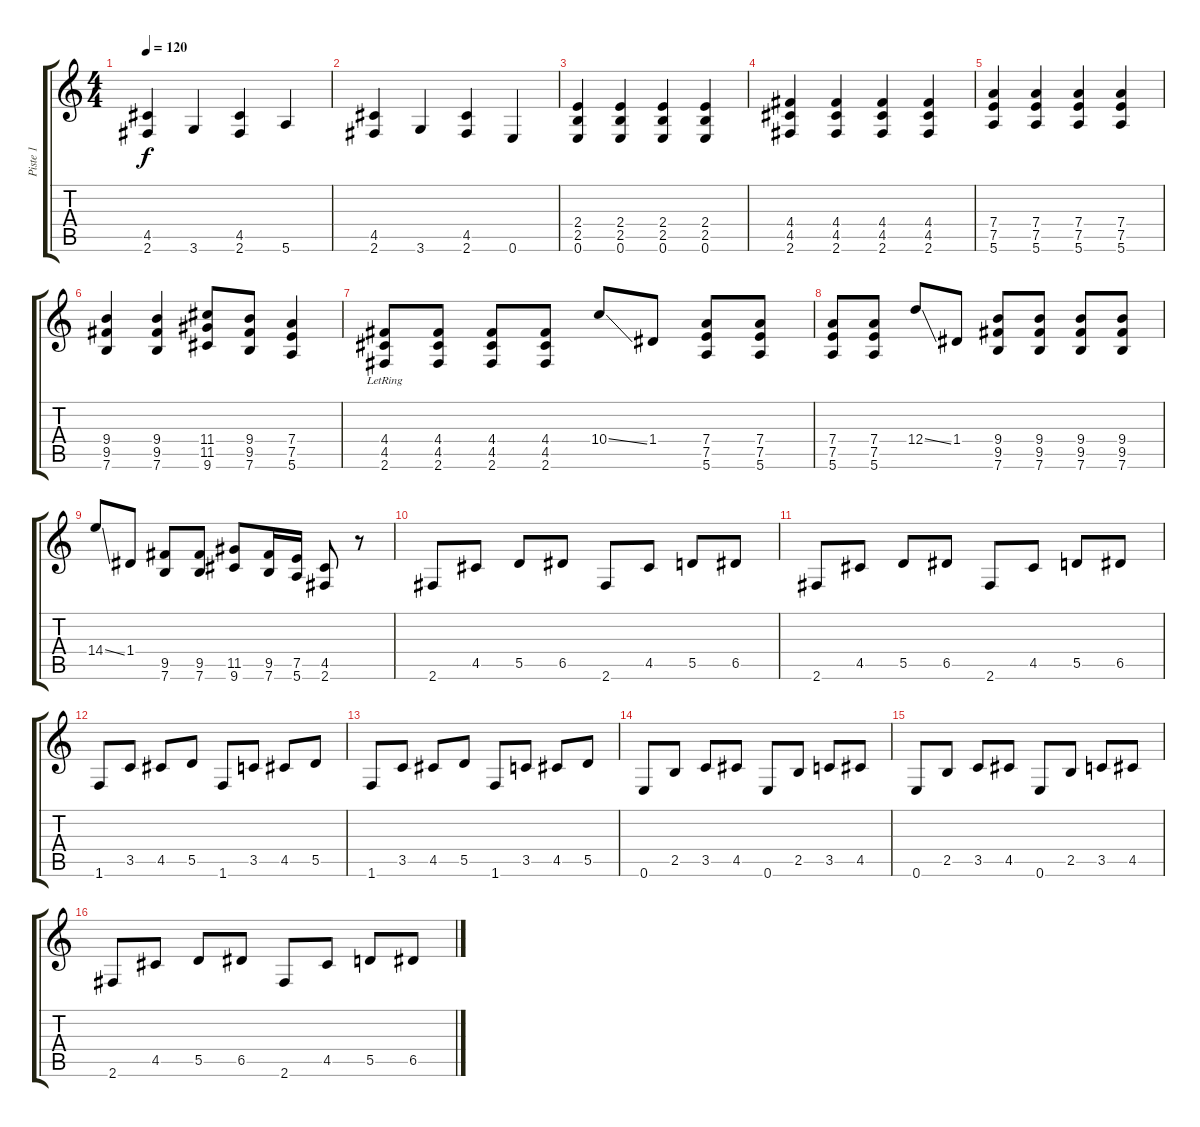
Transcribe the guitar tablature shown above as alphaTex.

\track ("Piste 1" "Piste 1") {instrument distortionguitar}
\staff {score tabs}
\tuning (E4 B3 G3 D3 A2 E2) {hide}
\ts (4 4)
\tempo 120
\clef g2
\ks c
(4.5 2.6).4{dy f instrument distortionguitar} 3.6.4 (4.5 2.6).4 5.6.4 |
(4.5 2.6).4 3.6.4 (4.5 2.6).4 0.6.4 |
(2.4 2.5 0.6).4 (2.4 2.5 0.6).4 (2.4 2.5 0.6).4 (2.4 2.5 0.6).4 |
(4.4 4.5 2.6).4 (4.4 4.5 2.6).4 (4.4 4.5 2.6).4 (4.4 4.5 2.6).4 |
(7.4 7.5 5.6).4 (7.4 7.5 5.6).4 (7.4 7.5 5.6).4 (7.4 7.5 5.6).4 |
(9.4 9.5 7.6).4 (9.4 9.5 7.6).4 (11.4 11.5 9.6).8 (9.4 9.5 7.6).8 (7.4 7.5 5.6).4 |
(4.4{lr} 4.5 2.6).8 (4.4 4.5 2.6).8 (4.4 4.5 2.6).8 (4.4 4.5 2.6).8 10.4{ss}.8 1.4.8 (7.4 7.5 5.6).8 (7.4 7.5 5.6).8 |
(7.4 7.5 5.6).8 (7.4 7.5 5.6).8 12.4{ss}.8 1.4.8 (9.4 9.5 7.6).8 (9.4 9.5 7.6).8 (9.4 9.5 7.6).8 (9.4 9.5 7.6).8 |
14.4{ss}.8 1.4.8 (9.5 7.6).8 (9.5 7.6).8 (11.5 9.6).8 (9.5 7.6).16 (7.5 5.6).16 (4.5 2.6).8 r.8 |
2.6.8 4.5.8 5.5.8 6.5.8 2.6.8 4.5.8 5.5.8 6.5.8 |
2.6.8 4.5.8 5.5.8 6.5.8 2.6.8 4.5.8 5.5.8 6.5.8 |
1.6.8 3.5.8 4.5.8 5.5.8 1.6.8 3.5.8 4.5.8 5.5.8 |
1.6.8 3.5.8 4.5.8 5.5.8 1.6.8 3.5.8 4.5.8 5.5.8 |
0.6.8 2.5.8 3.5.8 4.5.8 0.6.8 2.5.8 3.5.8 4.5.8 |
0.6.8 2.5.8 3.5.8 4.5.8 0.6.8 2.5.8 3.5.8 4.5.8 |
2.6.8 4.5.8 5.5.8 6.5.8 2.6.8 4.5.8 5.5.8 6.5.8
